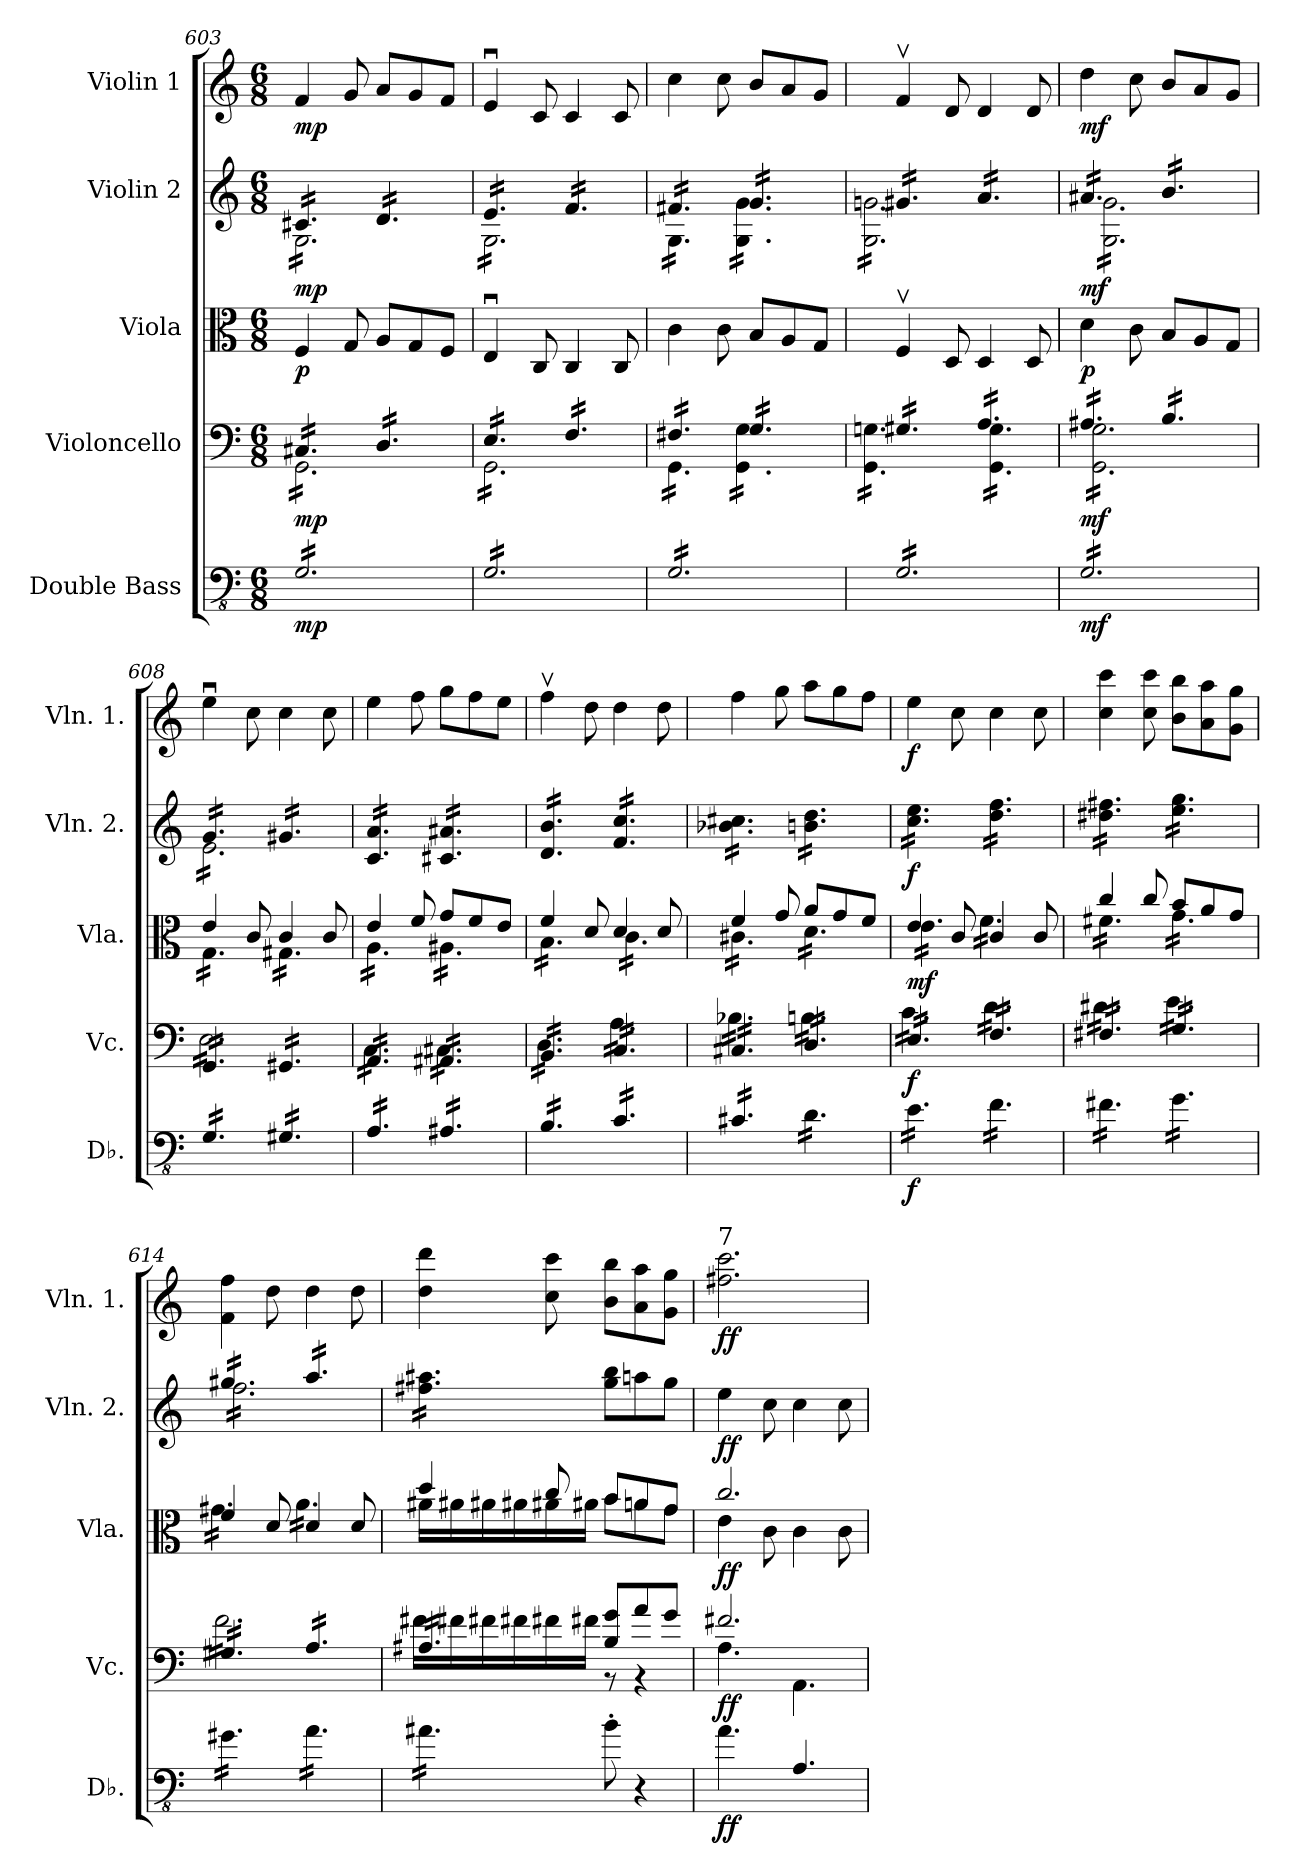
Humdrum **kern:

**kern	**dynam	**kern	**dynam	**kern	**dynam	**kern	**dynam	**kern	**dynam
*part5	*part5	*part4	*part4	*part3	*part3	*part2	*part2	*part1	*part1
*staff5	*staff5	*staff4	*staff4	*staff3	*staff3	*staff2	*staff2	*staff1	*staff1
*I"Double Bass	*	*I"Violoncello	*	*I"Viola	*	*I"Violin 2	*	*I"Violin 1	*
*I'Db.	*	*I'Vc.	*	*I'Vla.	*	*I'Vln. 2.	*	*I'Vln. 1.	*
!!LO:LB:g=z
*clefFv4	*	*clefF4	*	*clefC3	*	*clefG2	*	*clefG2	*
*ITrd7c12	*	*	*	*	*	*	*	*	*
*k[]	*	*k[]	*	*k[]	*	*k[]	*	*k[]	*
*M6/8	*	*M6/8	*	*M6/8	*	*M6/8	*	*M6/8	*
=603	=603	=603	=603	=603	=603	=603	=603	=603	=603
*	*	*^	*	*	*	*^	*	*	*
!	!LO:DY:b	!	!	!LO:DY:b	!	!LO:DY:b	!	!	!LO:DY:b	!	!LO:DY:b
*tremolo	*	*	*	*	*	*	*	*	*	*	*
*	*	*tremolo	*	*	*	*	*	*	*	*	*
*	*	*	*	*	*	*	*tremolo	*	*	*	*
16GGG/LL	mp	16C#X/LL	16GG\LL	mp	4F/	p	16c#X/LL	16G\LL	mp	4f/	mp
16GGG/	.	16C#X/	16GG\	.	.	.	16c#X/	16G\	.	.	.
16GGG/	.	16C#X/	16GG\	.	.	.	16c#X/	16G\	.	.	.
16GGG/	.	16C#X/	16GG\	.	.	.	16c#X/	16G\	.	.	.
16GGG/	.	16C#X/	16GG\	.	8G/	.	16c#X/	16G\	.	8g/	.
16GGG/	.	16C#X/JJ	16GG\	.	.	.	16c#X/JJ	16G\	.	.	.
16GGG/	.	16D/LL	16GG\	.	8A/L	.	16d/LL	16G\	.	8a/L	.
16GGG/	.	16D/	16GG\	.	.	.	16d/	16G\	.	.	.
16GGG/	.	16D/	16GG\	.	8G/	.	16d/	16G\	.	8g/	.
16GGG/	.	16D/	16GG\	.	.	.	16d/	16G\	.	.	.
16GGG/	.	16D/	16GG\	.	8F/J	.	16d/	16G\	.	8f/J	.
16GGG/JJ	.	16D/JJ	16GG\JJ	.	.	.	16d/JJ	16G\JJ	.	.	.
=604	=604	=604	=604	=604	=604	=604	=604	=604	=604	=604	=604
16GGG/LL	.	16E/LL	16GG\LL	.	4Eu/	.	16e/LL	16G\LL	.	4eu/	.
16GGG/	.	16E/	16GG\	.	.	.	16e/	16G\	.	.	.
16GGG/	.	16E/	16GG\	.	.	.	16e/	16G\	.	.	.
16GGG/	.	16E/	16GG\	.	.	.	16e/	16G\	.	.	.
16GGG/	.	16E/	16GG\	.	8C/	.	16e/	16G\	.	8c/	.
16GGG/	.	16E/JJ	16GG\	.	.	.	16e/JJ	16G\	.	.	.
16GGG/	.	16F/LL	16GG\	.	4C/	.	16f/LL	16G\	.	4c/	.
16GGG/	.	16F/	16GG\	.	.	.	16f/	16G\	.	.	.
16GGG/	.	16F/	16GG\	.	.	.	16f/	16G\	.	.	.
16GGG/	.	16F/	16GG\	.	.	.	16f/	16G\	.	.	.
16GGG/	.	16F/	16GG\	.	8C/	.	16f/	16G\	.	8c/	.
16GGG/JJ	.	16F/JJ	16GG\JJ	.	.	.	16f/JJ	16G\JJ	.	.	.
=605	=605	=605	=605	=605	=605	=605	=605	=605	=605	=605	=605
16GGG/LL	.	16F#X/LL	16GG\LL	.	4c\	.	16f#X/LL	16G\LL	.	4cc\	.
16GGG/	.	16F#X/	16GG\	.	.	.	16f#X/	16G\	.	.	.
16GGG/	.	16F#X/	16GG\	.	.	.	16f#X/	16G\	.	.	.
16GGG/	.	16F#X/	16GG\	.	.	.	16f#X/	16G\	.	.	.
16GGG/	.	16F#X/	16GG\	.	8c\	.	16f#X/	16G\	.	8cc\	.
16GGG/	.	16F#X/JJ	16GG\JJ	.	.	.	16f#X/JJ	16G\JJ	.	.	.
16GGG/	.	16G/LL	16GG\ 16G\LL	.	8B/L	.	16g/LL	16G\ 16g\LL	.	8b/L	.
16GGG/	.	16G/	16GG\ 16G\	.	.	.	16g/	16G\ 16g\	.	.	.
16GGG/	.	16G/	16GG\ 16G\	.	8A/	.	16g/	16G\ 16g\	.	8a/	.
16GGG/	.	16G/	16GG\ 16G\	.	.	.	16g/	16G\ 16g\	.	.	.
16GGG/	.	16G/	16GG\ 16G\	.	8G/J	.	16g/	16G\ 16g\	.	8g/J	.
16GGG/JJ	.	16G/JJ	16GG\ 16G\JJ	.	.	.	16g/JJ	16G\ 16g\JJ	.	.	.
=606	=606	=606	=606	=606	=606	=606	=606	=606	=606	=606	=606
16GGG/LL	.	16G#X/LL	16GG\ 16Gn\LL	.	4Fv/	.	16g#X/LL	16G\ 16gn\LL	.	4fv/	.
16GGG/	.	16G#X/	16GG\ 16Gn\	.	.	.	16g#X/	16G\ 16gn\	.	.	.
16GGG/	.	16G#X/	16GG\ 16Gn\	.	.	.	16g#X/	16G\ 16gn\	.	.	.
16GGG/	.	16G#X/	16GG\ 16Gn\	.	.	.	16g#X/	16G\ 16gn\	.	.	.
16GGG/	.	16G#X/	16GG\ 16Gn\	.	8D/	.	16g#X/	16G\ 16gn\	.	8d/	.
16GGG/	.	16G#X/JJ	16GG\ 16Gn\JJ	.	.	.	16g#X/JJ	16G\ 16gn\	.	.	.
16GGG/	.	16A/LL	16GG\ 16G\LL	.	4D/	.	16a/LL	16G\ 16gn\	.	4d/	.
16GGG/	.	16A/	16GG\ 16G\	.	.	.	16a/	16G\ 16gn\	.	.	.
16GGG/	.	16A/	16GG\ 16G\	.	.	.	16a/	16G\ 16gn\	.	.	.
16GGG/	.	16A/	16GG\ 16G\	.	.	.	16a/	16G\ 16gn\	.	.	.
16GGG/	.	16A/	16GG\ 16G\	.	8D/	.	16a/	16G\ 16gn\	.	8d/	.
16GGG/JJ	.	16A/JJ	16GG\ 16G\JJ	.	.	.	16a/JJ	16G\ 16gn\JJ	.	.	.
=607	=607	=607	=607	=607	=607	=607	=607	=607	=607	=607	=607
!	!LO:DY:b	!	!	!LO:DY:b	!	!LO:DY:b	!	!	!LO:DY:b	!	!LO:DY:b
16GGG/LL	mf	16A#X/LL	16GG\ 16G\LL	mf	4d\	p	16a#X/LL	16G\ 16g\LL	mf	4dd\	mf
16GGG/	.	16A#X/	16GG\ 16G\	.	.	.	16a#X/	16G\ 16g\	.	.	.
16GGG/	.	16A#X/	16GG\ 16G\	.	.	.	16a#X/	16G\ 16g\	.	.	.
16GGG/	.	16A#X/	16GG\ 16G\	.	.	.	16a#X/	16G\ 16g\	.	.	.
16GGG/	.	16A#X/	16GG\ 16G\	.	8c\	.	16a#X/	16G\ 16g\	.	8cc\	.
16GGG/	.	16A#X/JJ	16GG\ 16G\	.	.	.	16a#X/JJ	16G\ 16g\	.	.	.
16GGG/	.	16B/LL	16GG\ 16G\	.	8B/L	.	16b/LL	16G\ 16g\	.	8b/L	.
16GGG/	.	16B/	16GG\ 16G\	.	.	.	16b/	16G\ 16g\	.	.	.
16GGG/	.	16B/	16GG\ 16G\	.	8A/	.	16b/	16G\ 16g\	.	8a/	.
16GGG/	.	16B/	16GG\ 16G\	.	.	.	16b/	16G\ 16g\	.	.	.
16GGG/	.	16B/	16GG\ 16G\	.	8G/J	.	16b/	16G\ 16g\	.	8g/J	.
16GGG/JJ	.	16B/JJ	16GG\ 16G\JJ	.	.	.	16b/JJ	16G\ 16g\JJ	.	.	.
=608	=608	=608	=608	=608	=608	=608	=608	=608	=608	=608	=608
*	*	*	*	*	*^	*	*	*	*	*	*
*	*	*	*	*	*tremolo	*	*	*	*	*	*	*
16GGG/LL	.	16GG/LL	16E\LL	.	4e/	16G\LL	.	16g/LL	16e\LL	.	4eeu\	.
16GGG/	.	16GG/	16E\	.	.	16G\	.	16g/	16e\	.	.	.
16GGG/	.	16GG/	16E\	.	.	16G\	.	16g/	16e\	.	.	.
16GGG/	.	16GG/	16E\	.	.	16G\	.	16g/	16e\	.	.	.
16GGG/	.	16GG/	16E\	.	8c/	16G\	.	16g/	16e\	.	8cc\	.
16GGG/JJ	.	16GG/JJ	16E\	.	.	16G\JJ	.	16g/JJ	16e\	.	.	.
16GGG#X/LL	.	16GG#X/LL	16E\	.	4c/	16G#X\LL	.	16g#X/LL	16e\	.	4cc\	.
16GGG#X/	.	16GG#X/	16E\	.	.	16G#X\	.	16g#X/	16e\	.	.	.
16GGG#X/	.	16GG#X/	16E\	.	.	16G#X\	.	16g#X/	16e\	.	.	.
16GGG#X/	.	16GG#X/	16E\	.	.	16G#X\	.	16g#X/	16e\	.	.	.
16GGG#X/	.	16GG#X/	16E\	.	8c/	16G#X\	.	16g#X/	16e\	.	8cc\	.
16GGG#X/JJ	.	16GG#X/JJ	16E\JJ	.	.	16G#X\JJ	.	16g#X/JJ	16e\JJ	.	.	.
*	*	*	*	*	*	*	*	*v	*v	*	*	*
=609	=609	=609	=609	=609	=609	=609	=609	=609	=609	=609	=609
16AAA/LL	.	16AA/LL	16C\LL	.	4e/	16A\LL	.	16c/ 16a/LL	.	4ee\	.
16AAA/	.	16AA/	16C\	.	.	16A\	.	16c/ 16a/	.	.	.
16AAA/	.	16AA/	16C\	.	.	16A\	.	16c/ 16a/	.	.	.
16AAA/	.	16AA/	16C\	.	.	16A\	.	16c/ 16a/	.	.	.
16AAA/	.	16AA/	16C\	.	8f/	16A\	.	16c/ 16a/	.	8ff\	.
16AAA/JJ	.	16AA/JJ	16C\JJ	.	.	16A\JJ	.	16c/ 16a/JJ	.	.	.
16AAA#X/LL	.	16AA#X/LL	16C#X\LL	.	8g/L	16A#X\LL	.	16c#X/ 16a#X/LL	.	8gg\L	.
16AAA#X/	.	16AA#X/	16C#X\	.	.	16A#X\	.	16c#X/ 16a#X/	.	.	.
16AAA#X/	.	16AA#X/	16C#X\	.	8f/	16A#X\	.	16c#X/ 16a#X/	.	8ff\	.
16AAA#X/	.	16AA#X/	16C#X\	.	.	16A#X\	.	16c#X/ 16a#X/	.	.	.
16AAA#X/	.	16AA#X/	16C#X\	.	8e/J	16A#X\	.	16c#X/ 16a#X/	.	8ee\J	.
16AAA#X/JJ	.	16AA#X/JJ	16C#X\JJ	.	.	16A#X\JJ	.	16c#X/ 16a#X/JJ	.	.	.
!!LO:PB:g=z
=610	=610	=610	=610	=610	=610	=610	=610	=610	=610	=610	=610
16BBB/LL	.	16BB/LL	16D\LL	.	4f/	16B\LL	.	16d/ 16b/LL	.	4ffv\	.
16BBB/	.	16BB/	16D\	.	.	16B\	.	16d/ 16b/	.	.	.
16BBB/	.	16BB/	16D\	.	.	16B\	.	16d/ 16b/	.	.	.
16BBB/	.	16BB/	16D\	.	.	16B\	.	16d/ 16b/	.	.	.
16BBB/	.	16BB/	16D\	.	8d/	16B\	.	16d/ 16b/	.	8dd\	.
16BBB/JJ	.	16BB/JJ	16D\JJ	.	.	16B\JJ	.	16d/ 16b/JJ	.	.	.
16CC/LL	.	16C/LL	16A\LL	.	4d/	16c\LL	.	16f/ 16cc/LL	.	4dd\	.
16CC/	.	16C/	16A\	.	.	16c\	.	16f/ 16cc/	.	.	.
16CC/	.	16C/	16A\	.	.	16c\	.	16f/ 16cc/	.	.	.
16CC/	.	16C/	16A\	.	.	16c\	.	16f/ 16cc/	.	.	.
16CC/	.	16C/	16A\	.	8d/	16c\	.	16f/ 16cc/	.	8dd\	.
16CC/JJ	.	16C/JJ	16A\JJ	.	.	16c\JJ	.	16f/ 16cc/JJ	.	.	.
=611	=611	=611	=611	=611	=611	=611	=611	=611	=611	=611	=611
16CC#X/LL	.	16C#X/LL	16B-X\LL	.	4f/	16c#X\LL	.	16b-X\ 16cc#X\LL	.	4ff\	.
16CC#X/	.	16C#X/	16B-X\	.	.	16c#X\	.	16b-X\ 16cc#X\	.	.	.
16CC#X/	.	16C#X/	16B-X\	.	.	16c#X\	.	16b-X\ 16cc#X\	.	.	.
16CC#X/	.	16C#X/	16B-X\	.	.	16c#X\	.	16b-X\ 16cc#X\	.	.	.
16CC#X/	.	16C#X/	16B-X\	.	8g/	16c#X\	.	16b-X\ 16cc#X\	.	8gg\	.
16CC#X/JJ	.	16C#X/JJ	16B-X\JJ	.	.	16c#X\JJ	.	16b-X\ 16cc#X\JJ	.	.	.
16DD\LL	.	16D/LL	16Bn\LL	.	8a/L	16d\LL	.	16bn\ 16dd\LL	.	8aa\L	.
16DD\	.	16D/	16Bn\	.	.	16d\	.	16bn\ 16dd\	.	.	.
16DD\	.	16D/	16Bn\	.	8g/	16d\	.	16bn\ 16dd\	.	8gg\	.
16DD\	.	16D/	16Bn\	.	.	16d\	.	16bn\ 16dd\	.	.	.
16DD\	.	16D/	16Bn\	.	8f/J	16d\	.	16bn\ 16dd\	.	8ff\J	.
16DD\JJ	.	16D/JJ	16Bn\JJ	.	.	16d\JJ	.	16bn\ 16dd\JJ	.	.	.
=612	=612	=612	=612	=612	=612	=612	=612	=612	=612	=612	=612
!	!LO:DY:b	!	!	!LO:DY:b	!	!	!LO:DY:b	!	!LO:DY:b	!	!LO:DY:b
16EE\LL	f	16E/LL	16c\LL	f	4e/	16e\LL	mf	16cc\ 16ee\LL	f	4ee\	f
16EE\	.	16E/	16c\	.	.	16e\	.	16cc\ 16ee\	.	.	.
16EE\	.	16E/	16c\	.	.	16e\	.	16cc\ 16ee\	.	.	.
16EE\	.	16E/	16c\	.	.	16e\	.	16cc\ 16ee\	.	.	.
16EE\	.	16E/	16c\	.	8c/	16e\	.	16cc\ 16ee\	.	8cc\	.
16EE\JJ	.	16E/JJ	16c\JJ	.	.	16e\JJ	.	16cc\ 16ee\JJ	.	.	.
16FF\LL	.	16F/LL	16d\LL	.	4c/	16f\LL	.	16dd\ 16ff\LL	.	4cc\	.
16FF\	.	16F/	16d\	.	.	16f\	.	16dd\ 16ff\	.	.	.
16FF\	.	16F/	16d\	.	.	16f\	.	16dd\ 16ff\	.	.	.
16FF\	.	16F/	16d\	.	.	16f\	.	16dd\ 16ff\	.	.	.
16FF\	.	16F/	16d\	.	8c/	16f\	.	16dd\ 16ff\	.	8cc\	.
16FF\JJ	.	16F/JJ	16d\JJ	.	.	16f\JJ	.	16dd\ 16ff\JJ	.	.	.
=613	=613	=613	=613	=613	=613	=613	=613	=613	=613	=613	=613
16FF#X\LL	.	16F#X/LL	16d#X\LL	.	4cc/	16f#X\LL	.	16dd#X\ 16ff#X\LL	.	4cc\ 4ccc\	.
16FF#X\	.	16F#X/	16d#X\	.	.	16f#X\	.	16dd#X\ 16ff#X\	.	.	.
16FF#X\	.	16F#X/	16d#X\	.	.	16f#X\	.	16dd#X\ 16ff#X\	.	.	.
16FF#X\	.	16F#X/	16d#X\	.	.	16f#X\	.	16dd#X\ 16ff#X\	.	.	.
16FF#X\	.	16F#X/	16d#X\	.	8cc/	16f#X\	.	16dd#X\ 16ff#X\	.	8cc\ 8ccc\	.
16FF#X\JJ	.	16F#X/JJ	16d#X\JJ	.	.	16f#X\JJ	.	16dd#X\ 16ff#X\JJ	.	.	.
16GG\LL	.	16G/LL	16e\LL	.	8b/L	16g\LL	.	16ee\ 16gg\LL	.	8b\ 8bb\L	.
16GG\	.	16G/	16e\	.	.	16g\	.	16ee\ 16gg\	.	.	.
16GG\	.	16G/	16e\	.	8a/	16g\	.	16ee\ 16gg\	.	8a\ 8aa\	.
16GG\	.	16G/	16e\	.	.	16g\	.	16ee\ 16gg\	.	.	.
16GG\	.	16G/	16e\	.	8g/J	16g\	.	16ee\ 16gg\	.	8g\ 8gg\J	.
16GG\JJ	.	16G/JJ	16e\JJ	.	.	16g\JJ	.	16ee\ 16gg\JJ	.	.	.
=614	=614	=614	=614	=614	=614	=614	=614	=614	=614	=614	=614
*	*	*	*	*	*	*	*	*^	*	*	*
16GG#X\LL	.	16G#X/LL	16f\LL	.	4f/	16g#X\LL	.	16gg#X/LL	16ff\LL	.	4f\ 4ff\	.
16GG#X\	.	16G#X/	16f\	.	.	16g#X\	.	16gg#X/	16ff\	.	.	.
16GG#X\	.	16G#X/	16f\	.	.	16g#X\	.	16gg#X/	16ff\	.	.	.
16GG#X\	.	16G#X/	16f\	.	.	16g#X\	.	16gg#X/	16ff\	.	.	.
16GG#X\	.	16G#X/	16f\	.	8d/	16g#X\	.	16gg#X/	16ff\	.	8dd\	.
16GG#X\JJ	.	16G#X/JJ	16f\	.	.	16g#X\JJ	.	16gg#X/JJ	16ff\	.	.	.
16AA\LL	.	16A/LL	16f\	.	4d/	16a\LL	.	16aa/LL	16ff\	.	4dd\	.
16AA\	.	16A/	16f\	.	.	16a\	.	16aa/	16ff\	.	.	.
16AA\	.	16A/	16f\	.	.	16a\	.	16aa/	16ff\	.	.	.
16AA\	.	16A/	16f\	.	.	16a\	.	16aa/	16ff\	.	.	.
16AA\	.	16A/	16f\	.	8d/	16a\	.	16aa/	16ff\	.	8dd\	.
16AA\JJ	.	16A/JJ	16f\JJ	.	.	16a\JJ	.	16aa/JJ	16ff\JJ	.	.	.
*	*	*	*	*	*	*	*	*v	*v	*	*	*
=615	=615	=615	=615	=615	=615	=615	=615	=615	=615	=615	=615
16AA#X\LL	.	16A#X/LL	16f#X\LL	.	4dd/	16a#X\LL	.	16ff#X\ 16aa#X\LL	.	4dd\ 4ddd\	.
16AA#X\	.	16A#X/	16f#X\	.	.	16a#X\	.	16ff#X\ 16aa#X\	.	.	.
16AA#X\	.	16A#X/	16f#X\	.	.	16a#X\	.	16ff#X\ 16aa#X\	.	.	.
16AA#X\	.	16A#X/	16f#X\	.	.	16a#X\	.	16ff#X\ 16aa#X\	.	.	.
16AA#X\	.	16A#X/	16f#X\	.	8cc/	16a#X\	.	16ff#X\ 16aa#X\	.	8cc\ 8ccc\	.
16AA#X\JJ	.	16A#X/JJ	16f#X\JJ	.	.	16a#X\JJ	.	16ff#X\ 16aa#X\JJ	.	.	.
*	*	*	*	*	*	*	*	*Xtremolo	*	*	*
*	*	*	*	*	*Xtremolo	*	*	*	*	*	*
*	*	*Xtremolo	*	*	*	*	*	*	*	*	*
*Xtremolo	*	*	*	*	*	*	*	*	*	*	*
8BB'\	.	8B/ 8g/L	8r	.	8b/L	8b\L	.	8gg\ 8bb\L	.	8b\ 8bb\L	.
4r	.	8a/	4r	.	8an/	8a\	.	8aan\	.	8a\ 8aa\	.
.	.	8g/J	.	.	8g/J	8g\J	.	8gg\J	.	8g\ 8gg\J	.
!!LO:LB:g=z
=616	=616	=616	=616	=616	=616	=616	=616	=616	=616	=616	=616
!	!	!	!	!	!	!	!	!	!	!LO:TX:a:t=7	!
!	!LO:DY:b	!	!	!LO:DY:b	!	!	!LO:DY:b	!	!LO:DY:b	!	!LO:DY:b
4.AA\	ff	2.f#X/	4.A\	ff	2.cc/	4e\	ff	4ee\	ff	2.ff#X\ 2.ccc\	ff
.	.	.	.	.	.	8c\	.	8cc\	.	.	.
4.AAA/	.	.	4.AA\	.	.	4c\	.	4cc\	.	.	.
.	.	.	.	.	.	8c\	.	8cc\	.	.	.
*	*	*v	*v	*	*	*	*	*	*	*	*
*	*	*	*	*v	*v	*	*	*	*	*
=	=	=	=	=	=	=	=	=	=
*-	*-	*-	*-	*-	*-	*-	*-	*-	*-
